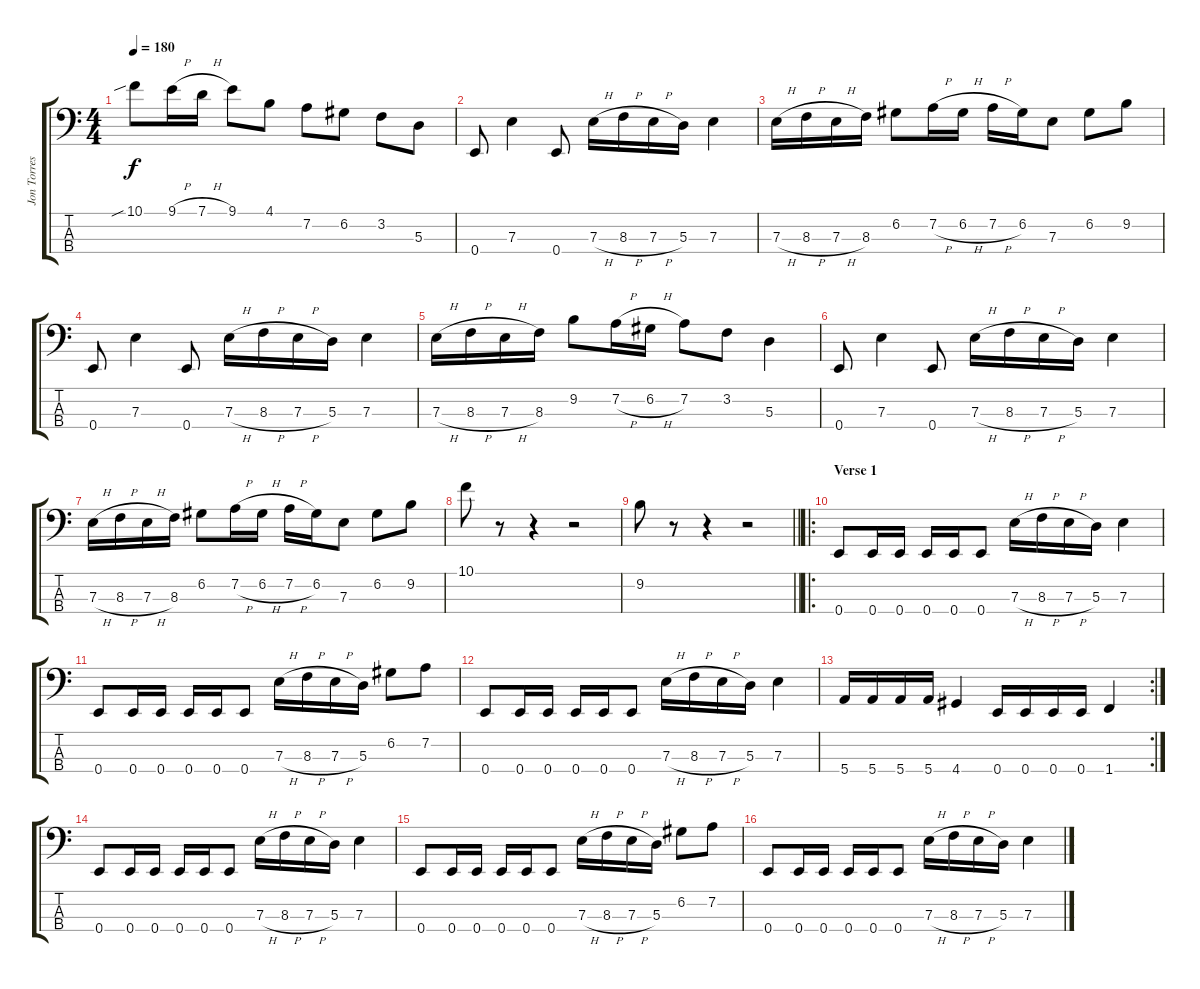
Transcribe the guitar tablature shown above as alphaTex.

\track ("Jon Torres" "Jon Torres") {instrument electricbasspick}
\staff {score tabs}
\tuning (G2 D2 A1 E1) {hide}
\ts (4 4)
\tempo 180
\clef f4
\ks c
10.1{sib}.8{dy f} 9.1{h}.16 7.1{h}.16 9.1.8 4.1.8 7.2.8 6.2.8 3.2.8 5.3.8 |
0.4.8 7.3.4 0.4.8 7.3{h}.16 8.3{h}.16 7.3{h}.16 5.3.16 7.3.4 |
7.3{h}.16 8.3{h}.16 7.3{h}.16 8.3.16 6.2.8 7.2{h}.16 6.2{h}.16 7.2{h}.16 6.2.16 7.3.8 6.2.8 9.2.8 |
0.4.8 7.3.4 0.4.8 7.3{h}.16 8.3{h}.16 7.3{h}.16 5.3.16 7.3.4 |
7.3{h}.16 8.3{h}.16 7.3{h}.16 8.3.16 9.2.8 7.2{h}.16 6.2{h}.16 7.2.8 3.2.8 5.3.4 |
0.4.8 7.3.4 0.4.8 7.3{h}.16 8.3{h}.16 7.3{h}.16 5.3.16 7.3.4 |
7.3{h}.16 8.3{h}.16 7.3{h}.16 8.3.16 6.2.8 7.2{h}.16 6.2{h}.16 7.2{h}.16 6.2.16 7.3.8 6.2.8 9.2.8 |
10.1.8 r.8 r.4 r.2 |
\barLineRight lightlight
9.2.8 r.8 r.4 r.2 |
\ro
\section ("" "Verse 1")
0.4.8 0.4.16 0.4.16 0.4.16 0.4.16 0.4.8 7.3{h}.16 8.3{h}.16 7.3{h}.16 5.3.16 7.3.4 |
0.4.8 0.4.16 0.4.16 0.4.16 0.4.16 0.4.8 7.3{h}.16 8.3{h}.16 7.3{h}.16 5.3.16 6.2.8 7.2.8 |
0.4.8 0.4.16 0.4.16 0.4.16 0.4.16 0.4.8 7.3{h}.16 8.3{h}.16 7.3{h}.16 5.3.16 7.3.4 |
\rc 2
5.4.16 5.4.16 5.4.16 5.4.16 4.4.4 0.4.16 0.4.16 0.4.16 0.4.16 1.4.4 |
0.4.8 0.4.16 0.4.16 0.4.16 0.4.16 0.4.8 7.3{h}.16 8.3{h}.16 7.3{h}.16 5.3.16 7.3.4 |
0.4.8 0.4.16 0.4.16 0.4.16 0.4.16 0.4.8 7.3{h}.16 8.3{h}.16 7.3{h}.16 5.3.16 6.2.8 7.2.8 |
0.4.8 0.4.16 0.4.16 0.4.16 0.4.16 0.4.8 7.3{h}.16 8.3{h}.16 7.3{h}.16 5.3.16 7.3.4
